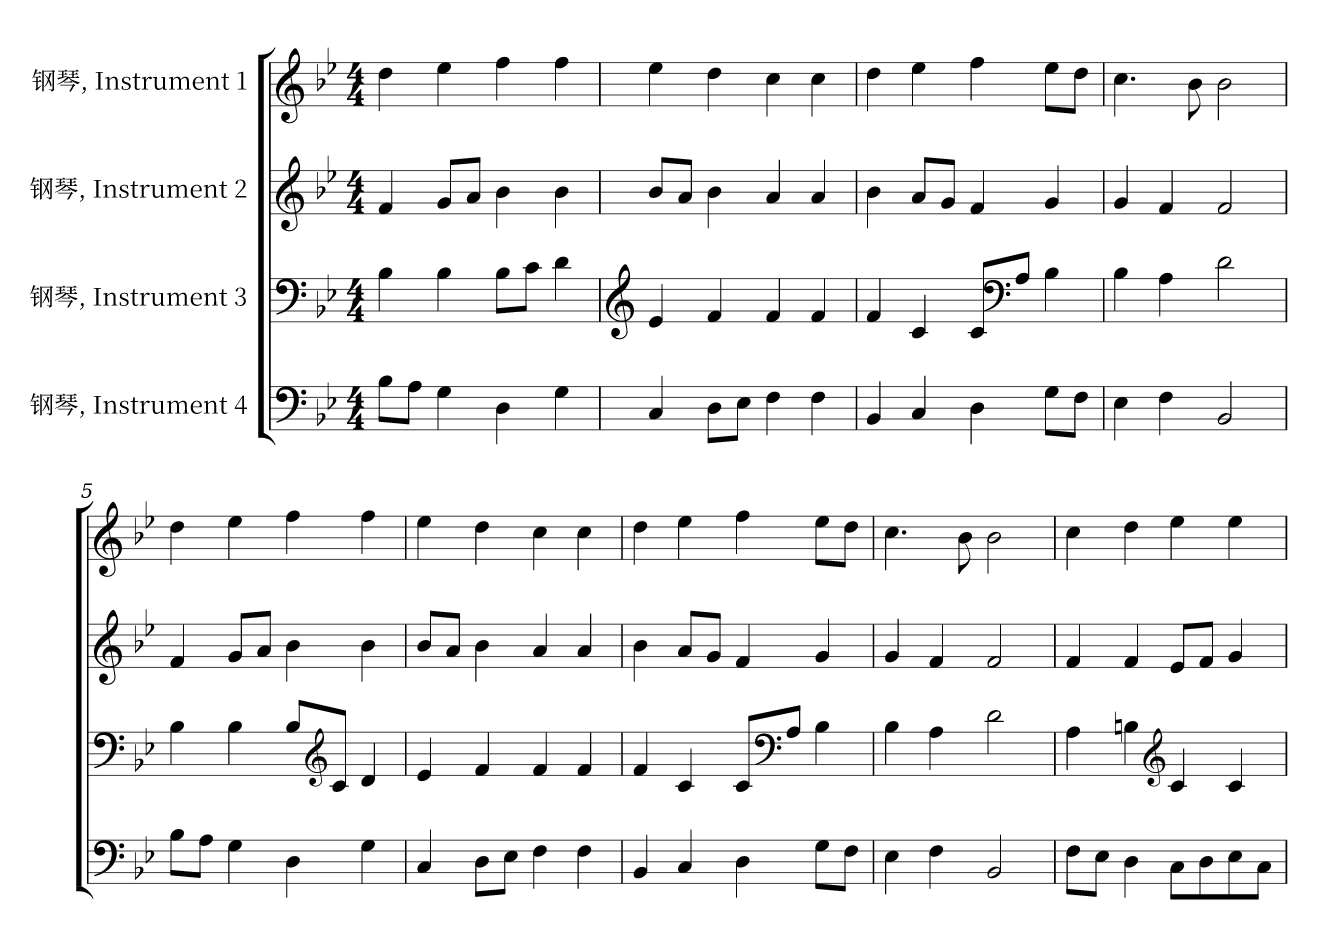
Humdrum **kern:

**kern	**kern	**kern	**kern
*part4	*part3	*part2	*part1
*staff4	*staff3	*staff2	*staff1
*I"钢琴, Instrument 4	*I"钢琴, Instrument 3	*I"钢琴, Instrument 2	*I"钢琴, Instrument 1
*clefF4	*clefF4	*clefG2	*clefG2
*k[b-e-]	*k[b-e-]	*k[b-e-]	*k[b-e-]
*M4/4	*M4/4	*M4/4	*M4/4
*MM96	*MM96	*MM96	*MM96
=1	=1	=1	=1
8B-\L	4B-\	4f/	4dd\
8A\J	.	.	.
4G\	4B-\	8g/L	4ee-\
.	.	8a/J	.
4D\	8B-\L	4b-\	4ff\
.	8c\J	.	.
4G\	4d\	4b-\	4ff\
=2	=2	=2	=2
*	*clefG2	*	*
4C/	4e-/	8b-/L	4ee-\
.	.	8a/J	.
8D\L	4f/	4b-\	4dd\
8E-\J	.	.	.
4F\	4f/	4a/	4cc\
4F\	4f/	4a/	4cc\
=3	=3	=3	=3
4BB-/	4f/	4b-\	4dd\
4C/	4c/	8a/L	4ee-\
.	.	8g/J	.
4D\	8c/L	4f/	4ff\
*	*clefF4	*	*
.	8A/J	.	.
8G\L	4B-\	4g/	8ee-\L
8F\J	.	.	8dd\J
=4	=4	=4	=4
4E-\	4B-\	4g/	4.cc\
4F\	4A\	4f/	.
.	.	.	8b-\
2BB-/	2d\	2f/	2b-\
!!LO:LB:g=z
=5	=5	=5	=5
8B-\L	4B-\	4f/	4dd\
8A\J	.	.	.
4G\	4B-\	8g/L	4ee-\
.	.	8a/J	.
4D\	8B-/L	4b-\	4ff\
*	*clefG2	*	*
.	8c/J	.	.
4G\	4d/	4b-\	4ff\
=6	=6	=6	=6
4C/	4e-/	8b-/L	4ee-\
.	.	8a/J	.
8D\L	4f/	4b-\	4dd\
8E-\J	.	.	.
4F\	4f/	4a/	4cc\
4F\	4f/	4a/	4cc\
=7	=7	=7	=7
4BB-/	4f/	4b-\	4dd\
4C/	4c/	8a/L	4ee-\
.	.	8g/J	.
4D\	8c/L	4f/	4ff\
*	*clefF4	*	*
.	8A/J	.	.
8G\L	4B-\	4g/	8ee-\L
8F\J	.	.	8dd\J
=8	=8	=8	=8
4E-\	4B-\	4g/	4.cc\
4F\	4A\	4f/	.
.	.	.	8b-\
2BB-/	2d\	2f/	2b-\
=9	=9	=9	=9
8F\L	4A\	4f/	4cc\
8E-\J	.	.	.
4D\	4Bn\	4f/	4dd\
*	*clefG2	*	*
8C\L	4c/	8e-/L	4ee-\
8D\	.	8f/J	.
8E-\	4c/	4g/	4ee-\
8C\J	.	.	.
=	=	=	=
*-	*-	*-	*-
